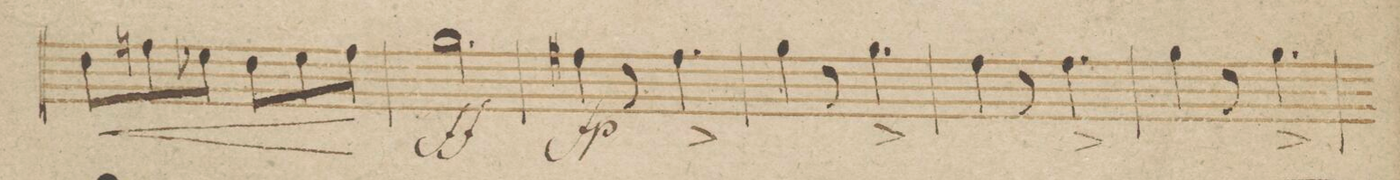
**kern	**dynam
*I"Clarinetto Imo in B.	*
*clefG2	*
*k[b-]	*
*M6/8	*
8cc\L	<
8ee-\	.
8dd-X\J	.
8cc\L	.
8dd-\	.
8ee-\J	[
=40	=40
2.ff\	ff
=41	=41
4een\	fp
8r	.
4.ee^<\	.
=42	=42
4ff\	.
8r	.
4.ff^<\	.
=43	=43
4ee\	.
8r	.
4.ee^<\	.
=44	=44
4ff\	.
8r	.
4.ff^<\	.
=45	=45
*-	*-
